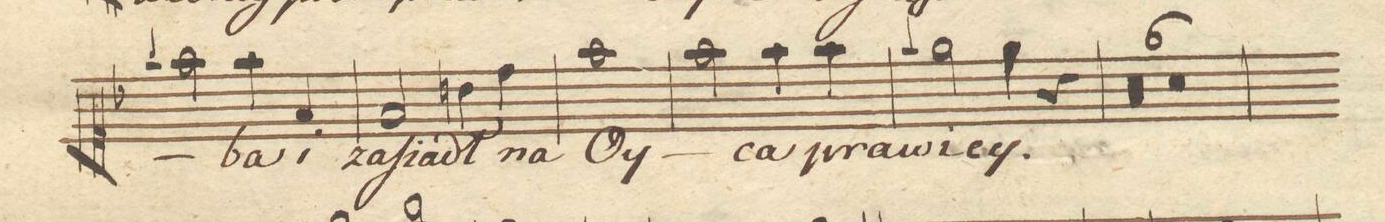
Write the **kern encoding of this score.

**kern	**text	**dynam
*I"Soprano	*	*
*clefC1	*	*
*k[b-]	*	*
*met(c|)	*	*
*M2/2	*	*
4qqgg/	.	.
2ff\	.	.
4ff\	-ba	.
4f/	i	.
=64	=64	=64
2f/	za-	.
4bn\	-ʃiadł	.
4dd\	na	.
=65	=65	=65
1ff	Oy-	.
=66	=66	=66
2ff\	.	.
4ff\	-ca	.
4ff\	pra-	.
=67	=67	=67
4qqee/	.	.
2ee\	-wi-	.
4ee\	-cy	.
4r	.	.
=68	=68	=68
00r	.	.
=69	=69	=69
=70	=70	=70
=71	=71	=71
=72	=72	=72
0r	.	.
=73	=73	=73
=74	=74	=74
*-	*-	*-
